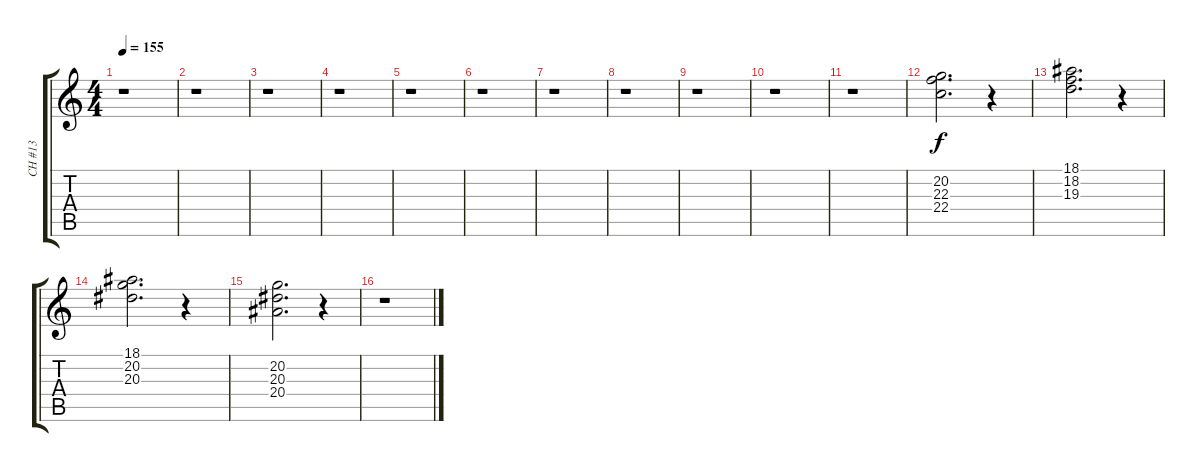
\track ("CH #13" "CH #13") {instrument frenchhorn}
\staff {score tabs}
\tuning (E4 B3 G3 D3 A2 E2) {hide}
\ts (4 4)
\tempo 155
\clef g2
\ks c
r.1{dy f} |
r.1 |
r.1 |
r.1 |
r.1 |
r.1 |
r.1 |
r.1 |
r.1 |
r.1 |
r.1 |
(20.2 22.3 22.4).2{d volume 12 balance 8 instrument stringensemble2} r.4 |
(18.1 18.2 19.3).2{d} r.4 |
(18.1 20.2 20.3).2{d} r.4 |
(20.2 20.3 20.4).2{d} r.4 |
r.1
